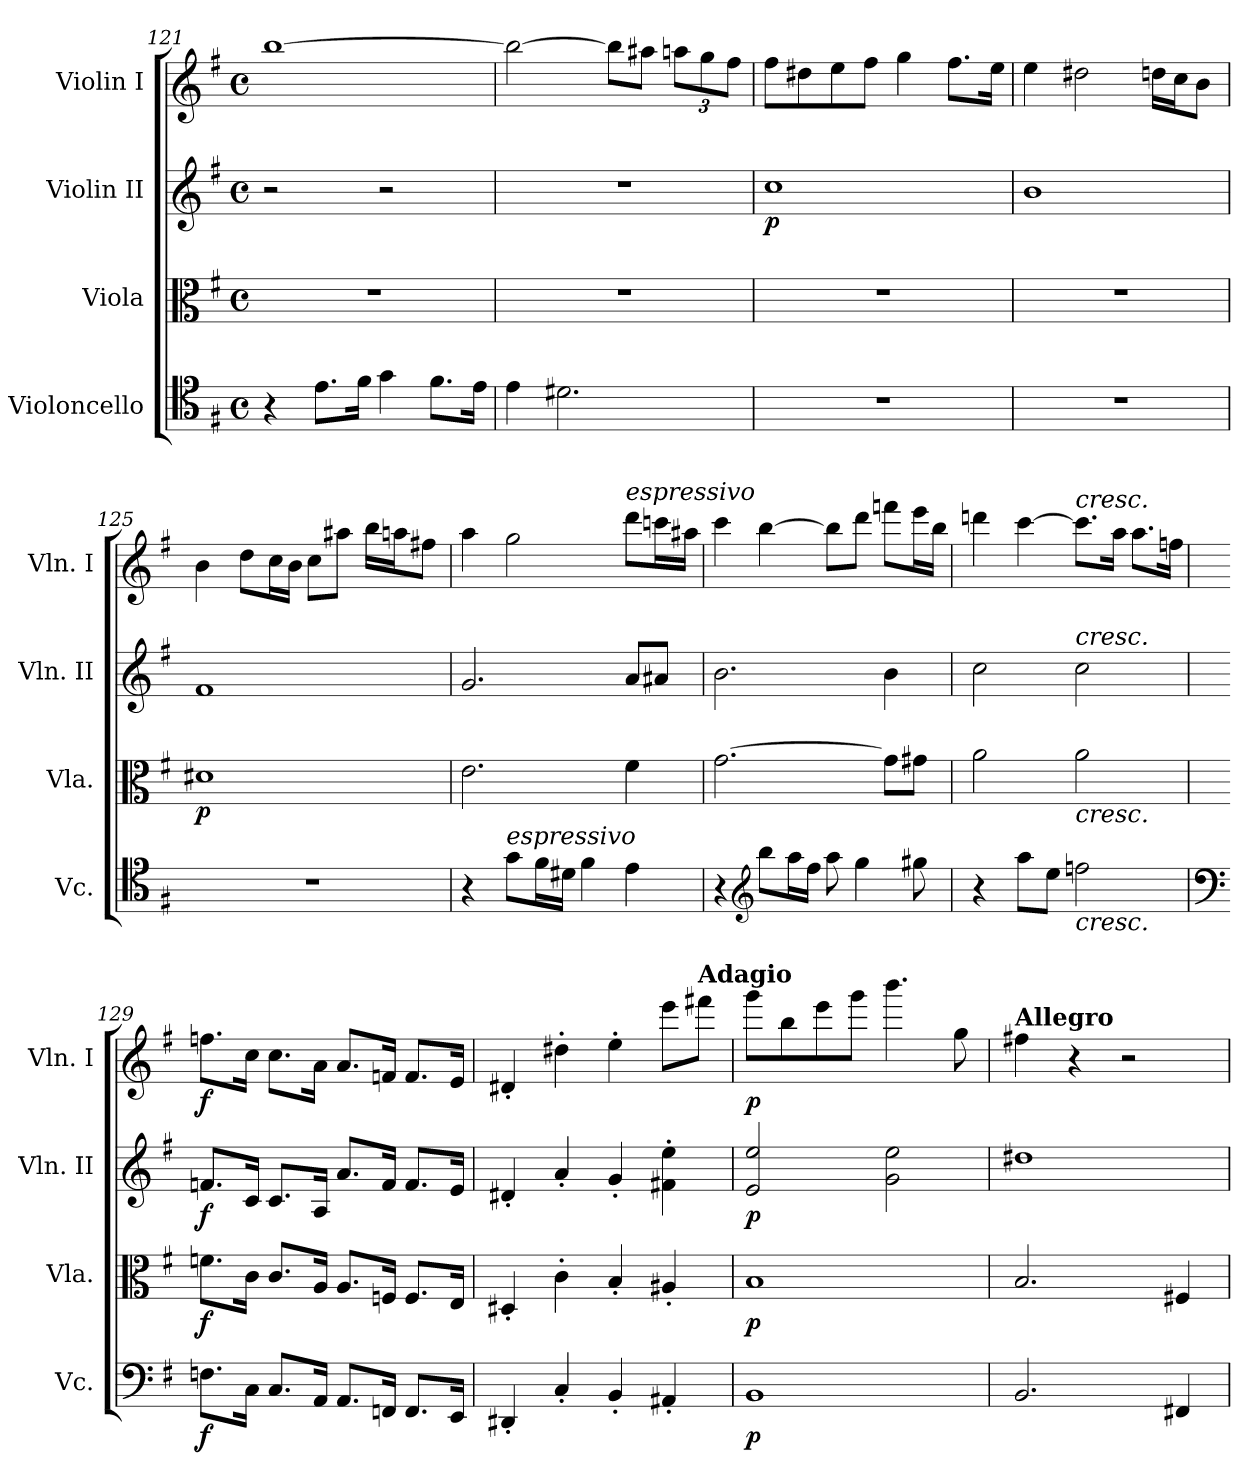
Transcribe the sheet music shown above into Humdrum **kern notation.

**kern	**dynam	**kern	**dynam	**kern	**dynam	**kern	**dynam
*part4	*part4	*part3	*part3	*part2	*part2	*part1	*part1
*staff4	*staff4	*staff3	*staff3	*staff2	*staff2	*staff1	*staff1
*I"Violoncello	*	*I"Viola	*	*I"Violin II	*	*I"Violin I	*
*I'Vc.	*	*I'Vla.	*	*I'Vln. II	*	*I'Vln. I	*
*clefC4	*	*clefC3	*	*clefG2	*	*clefG2	*
*k[f#]	*	*k[f#]	*	*k[f#]	*	*k[f#]	*
*M4/4	*	*M4/4	*	*M4/4	*	*M4/4	*
*met(c)	*	*met(c)	*	*met(c)	*	*met(c)	*
=121	=121	=121	=121	=121	=121	=121	=121
4r	.	1r	.	2r	.	[1bb	.
8.e\L	.	.	.	.	.	.	.
16f#\Jk	.	.	.	.	.	.	.
4g\	.	.	.	2r	.	.	.
8.f#\L	.	.	.	.	.	.	.
16e\Jk	.	.	.	.	.	.	.
=122	=122	=122	=122	=122	=122	=122	=122
4e\	.	1r	.	1r	.	2bb\_	.
2.d#X\	.	.	.	.	.	.	.
.	.	.	.	.	.	8bb\L]	.
.	.	.	.	.	.	8aa#X\J	.
*	*	*	*	*	*	*Xbrackettup	*
.	.	.	.	.	.	12aan\L	.
.	.	.	.	.	.	12gg\	.
.	.	.	.	.	.	12ff#\J	.
=123	=123	=123	=123	=123	=123	=123	=123
!	!	!	!	!	!LO:DY:b	!	!
1r	.	1r	.	1cc	p	8ff#\L	.
.	.	.	.	.	.	8dd#X\	.
.	.	.	.	.	.	8ee\	.
.	.	.	.	.	.	8ff#\J	.
.	.	.	.	.	.	4gg\	.
.	.	.	.	.	.	8.ff#\L	.
.	.	.	.	.	.	16ee\Jk	.
!!LO:LB:g=z
=124	=124	=124	=124	=124	=124	=124	=124
1r	.	1r	.	1b	.	4ee\	.
.	.	.	.	.	.	2dd#X\	.
.	.	.	.	.	.	16ddn\LL	.
.	.	.	.	.	.	16cc\J	.
.	.	.	.	.	.	8b\J	.
=125	=125	=125	=125	=125	=125	=125	=125
!	!	!	!LO:DY:b	!	!	!	!
1r	.	1d#X	p	1f#	.	4b\	.
.	.	.	.	.	.	8dd\L	.
.	.	.	.	.	.	16cc\L	.
.	.	.	.	.	.	16b\JJ	.
.	.	.	.	.	.	8cc\L	.
.	.	.	.	.	.	8aa#X\J	.
.	.	.	.	.	.	16bb\LL	.
.	.	.	.	.	.	16aan\J	.
.	.	.	.	.	.	8ff#X\J	.
=126	=126	=126	=126	=126	=126	=126	=126
4r	.	2.e\	.	2.g/	.	4aa\	.
!LO:TX:a:i:t=espressivo	!	!	!	!	!	!	!
8g\L	.	.	.	.	.	2gg\	.
16f#\L	.	.	.	.	.	.	.
16d#X\JJ	.	.	.	.	.	.	.
4f#\	.	.	.	.	.	.	.
!	!	!	!	!	!	!LO:TX:a:i:t=espressivo	!
4e\	.	4f#\	.	8a/L	.	8ddd\L	.
.	.	.	.	8a#X/J	.	16cccn\L	.
.	.	.	.	.	.	16aa#X\JJ	.
=127	=127	=127	=127	=127	=127	=127	=127
4r	.	[2.g\	.	2.b\	.	4ccc\	.
*clefG2	*	*	*	*	*	*	*
8bb\L	.	.	.	.	.	[4bb\	.
16aa\L	.	.	.	.	.	.	.
16ff#\JJ	.	.	.	.	.	.	.
8aa\	.	.	.	.	.	8bb\L]	.
4gg\	.	.	.	.	.	8ddd\J	.
.	.	8g\L]	.	4b\	.	8fffn\L	.
8gg#X\	.	8g#X\J	.	.	.	16eee\L	.
.	.	.	.	.	.	16bb\JJ	.
!!LO:LB:g=z
=128	=128	=128	=128	=128	=128	=128	=128
4r	.	2a\	.	2cc\	.	4dddn\	.
8aa\L	.	.	.	.	.	[4ccc\	.
8ee\J	.	.	.	.	.	.	.
!	!	!	!	!	!	!LO:TX:a:i:t=cresc.	!
!	!	!	!	!LO:TX:a:i:t=cresc.	!	!	!
!	!	!LO:TX:b:i:t=cresc.	!	!	!	!	!
!LO:TX:b:i:t=cresc.	!	!	!	!	!	!	!
2ffn\	.	2a\	.	2cc\	.	8.ccc\L]	.
.	.	.	.	.	.	16aa\Jk	.
.	.	.	.	.	.	8.aa\L	.
.	.	.	.	.	.	16ffn\Jk	.
=129	=129	=129	=129	=129	=129	=129	=129
*clefF4	*	*	*	*	*	*	*
!	!LO:DY:b	!	!LO:DY:b	!	!LO:DY:b	!	!LO:DY:b
8.Fn\L	f	8.fn\L	f	8.fn/L	f	8.ffn\L	f
16C\Jk	.	16c\Jk	.	16c/Jk	.	16cc\Jk	.
8.C/L	.	8.c/L	.	8.c/L	.	8.cc\L	.
16AA/Jk	.	16A/Jk	.	16A/Jk	.	16a\Jk	.
8.AA/L	.	8.A/L	.	8.a/L	.	8.a/L	.
16FFn/Jk	.	16Fn/Jk	.	16f/Jk	.	16fn/Jk	.
8.FF/L	.	8.F/L	.	8.f/L	.	8.f/L	.
16EE/Jk	.	16E/Jk	.	16e/Jk	.	16e/Jk	.
=130	=130	=130	=130	=130	=130	=130	=130
4DD#X'/	.	4D#X'/	.	4d#X'/	.	4d#X'/	.
4C'/	.	4c'\	.	4a'/	.	4dd#X'\	.
4BB'/	.	4B'/	.	4g'/	.	4ee'\	.
4AA#X'/	.	4A#X'/	.	4f#X\' 4ee\'	.	8eee\L	.
!	!	!	!	!	!	!LO:TX:a:B:t=Adagio	!
.	.	.	.	.	.	8fff#X\J	.
=131	=131	=131	=131	=131	=131	=131	=131
!	!LO:DY:b	!	!LO:DY:b	!	!LO:DY:b	!	!LO:DY:b
1BB	p	1B	p	2e/ 2ee/	p	8ggg\L	p
.	.	.	.	.	.	8bb\	.
.	.	.	.	.	.	8eee\	.
.	.	.	.	.	.	8ggg\J	.
.	.	.	.	2g\ 2ee\	.	4.bbb\	.
.	.	.	.	.	.	8gg\	.
=132	=132	=132	=132	=132	=132	=132	=132
!	!	!	!	!	!	!LO:TX:a:B:t=Allegro	!
2.BB/	.	2.B/	.	1dd#X	.	4ff#X\	.
.	.	.	.	.	.	4r	.
.	.	.	.	.	.	2r	.
4FF#X/	.	4F#X/	.	.	.	.	.
=	=	=	=	=	=	=	=
*-	*-	*-	*-	*-	*-	*-	*-
